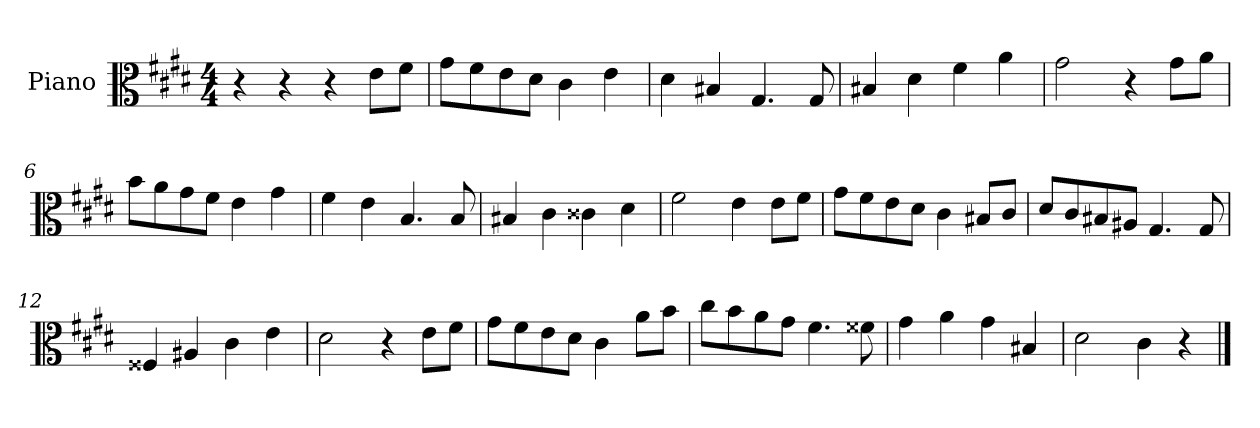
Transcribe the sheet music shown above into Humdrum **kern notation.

**kern
*part1
*staff1
*I"Piano
*I'Pno
*clefC3
*k[f#c#g#d#]
*c#:
*M4/4
=1
4r
4r
4r
8e\L
8f#\J
=2
8g#\L
8f#\
8e\
8d#\J
4c#\
4e\
=3
4d#\
4B#X/
4.G#/
8G#/
=4
4B#X/
4d#\
4f#\
4a\
=5
2g#\
4r
8g#\L
8a\J
=6
8b\L
8a\
8g#\
8f#\J
4e\
4g#\
=7
4f#\
4e\
4.B/
8B/
=8
4B#X/
4c#\
4c##X\
4d#\
=9
2f#\
4e\
8e\L
8f#\J
=10
8g#\L
8f#\
8e\
8d#\J
4c#\
8B#X/L
8c#/J
=11
8d#/L
8c#/
8B#X/
8A#X/J
4.G#/
8G#/
=12
4F##X/
4A#X/
4c#\
4e\
=13
2d#\
4r
8e\L
8f#\J
=14
8g#\L
8f#\
8e\
8d#\J
4c#\
8a\L
8b\J
=15
8cc#\L
8b\
8a\
8g#\J
4.f#\
8f##X\
=16
4g#\
4a\
4g#\
4B#X/
=17
2d#\
4c#\
4r
==
*-
